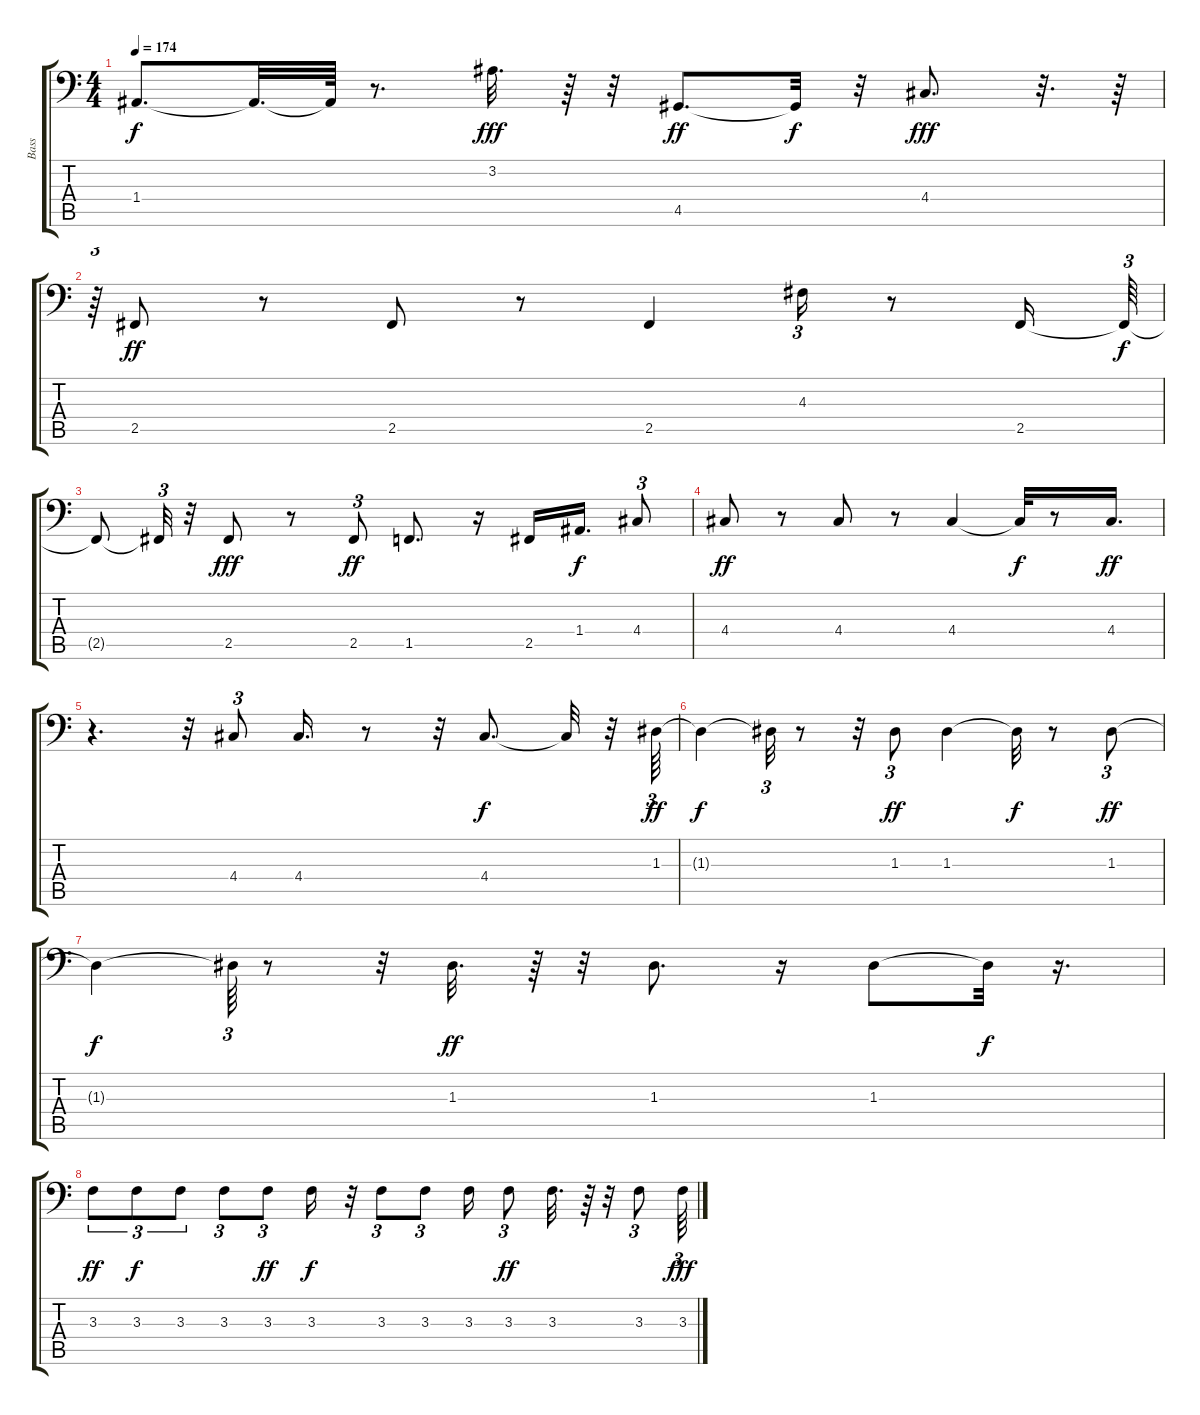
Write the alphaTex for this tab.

\track ("Bass" "Bass") {instrument electricbassfinger}
\staff {score tabs}
\tuning (C3 G2 D2 A1 E1 B0) {hide}
\ts (4 4)
\tempo 174
\clef f4
\ks c
1.4{t}.8{d dy f} 1.4{t}.32{d} 1.4{t}.64 r.8{d} 3.2.32{d dy fff} r.64 r.32 4.5.8{d dy ff} 4.5{t}.32{dy f} r.32 4.4.8{d dy fff} r.32{d} r.64 |
r.64{tu (3 2)} 2.5.8{dy ff} r.8 2.5.8 r.8 2.5.4 4.3.16{tu (3 2)} r.8 2.5.16 2.5{t}.64{tu (3 2) dy f} |
2.5{t}.8 2.5{t}.32{tu (3 2)} r.32 2.5.8{dy fff} r.8 2.5.8{tu (3 2) dy ff} 1.5.8{d} r.16 2.5.16 1.4.16{d dy f} 4.4.8{tu (3 2)} |
4.4.8{dy ff} r.8 4.4.8 r.8 4.4.4 4.4{t}.32{dy f} r.8 4.4.16{d dy ff} |
r.4{d} r.32 4.4.8{tu (3 2)} 4.4.16{d} r.8 r.32 4.4.8{d dy f} 4.4{t}.32 r.32 1.3.64{tu (3 2) dy ff} |
1.3{t}.4{dy f} 1.3{t}.32{tu (3 2)} r.8 r.32 1.3.8{tu (3 2) dy ff} 1.3.4 1.3{t}.32{dy f} r.8 1.3.8{tu (3 2) dy ff} |
1.3{t}.4{dy f} 1.3{t}.64{tu (3 2)} r.8 r.32 1.3.32{d dy ff} r.64 r.32 1.3.8{d} r.16 1.3.8 1.3{t}.32{dy f} r.16{d} |
3.3.8{tu (3 2) dy ff} 3.3.8{tu (3 2) dy f} 3.3.8{tu (3 2)} 3.3.8{tu (3 2)} 3.3.8{tu (3 2) dy ff} 3.3.16{dy f} r.32 3.3.8{tu (3 2)} 3.3.8{tu (3 2)} 3.3.16 3.3.8{tu (3 2) dy ff} 3.3.32{d} r.64 r.32 3.3.8{tu (3 2)} 3.3.64{tu (3 2) dy fff}
